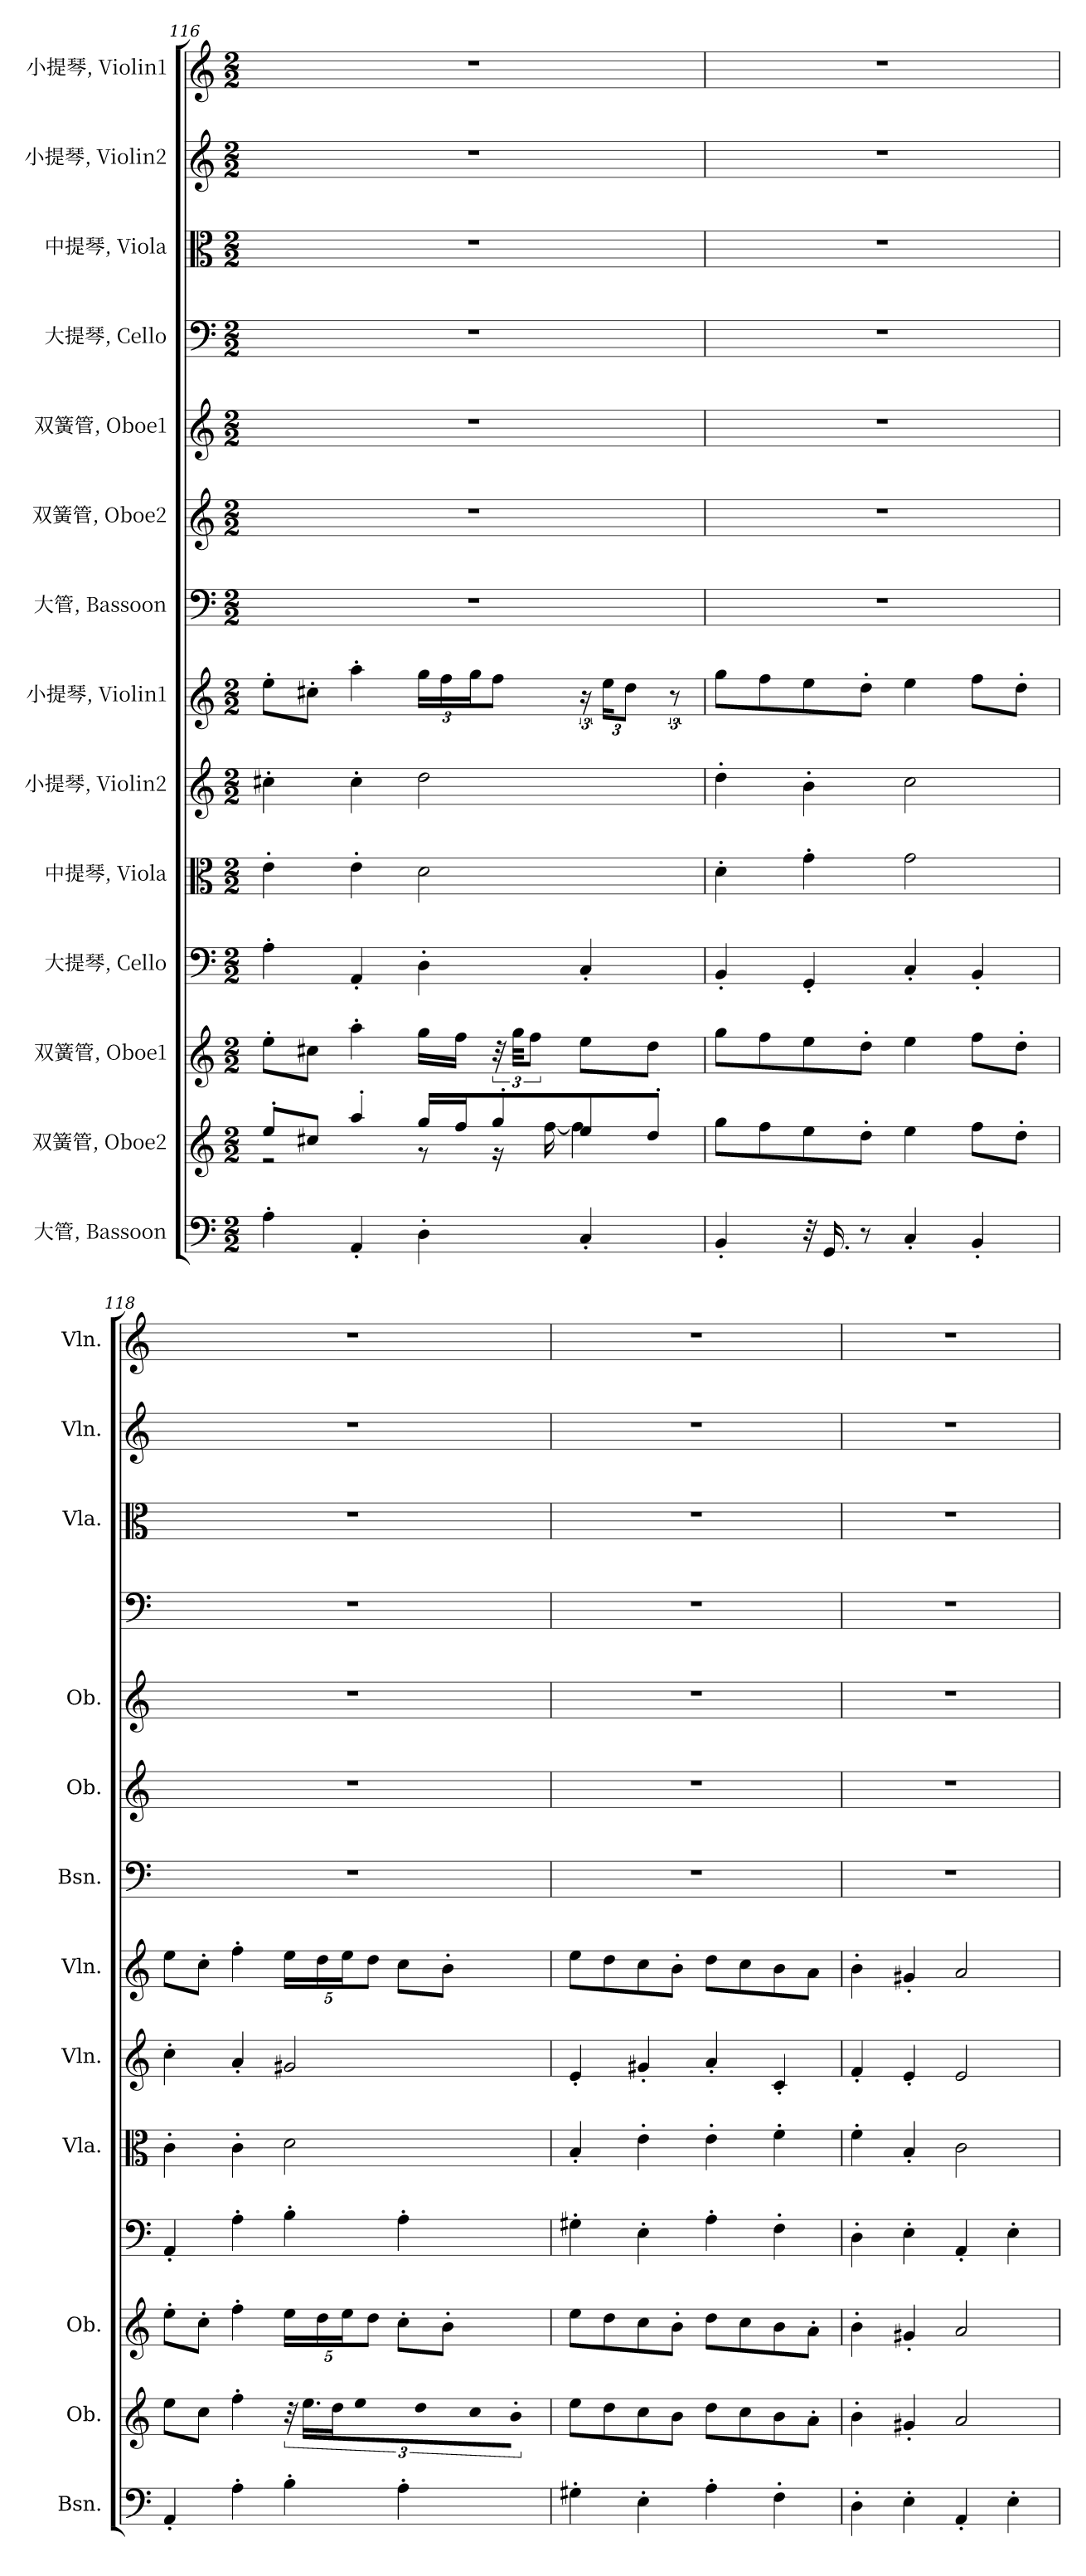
**kern	**kern	**kern	**kern	**kern	**kern	**kern	**kern	**kern	**kern	**kern	**kern	**kern	**kern
*part14	*part13	*part12	*part11	*part10	*part9	*part8	*part7	*part6	*part5	*part4	*part3	*part2	*part1
*staff14	*staff13	*staff12	*staff11	*staff10	*staff9	*staff8	*staff7	*staff6	*staff5	*staff4	*staff3	*staff2	*staff1
*I"大管, Bassoon	*I"双簧管, Oboe2	*I"双簧管, Oboe1	*I"大提琴, Cello	*I"中提琴, Viola	*I"小提琴, Violin2	*I"小提琴, Violin1	*I"大管, Bassoon	*I"双簧管, Oboe2	*I"双簧管, Oboe1	*I"大提琴, Cello	*I"中提琴, Viola	*I"小提琴, Violin2	*I"小提琴, Violin1
*I'Bsn.	*I'Ob.	*I'Ob.	*	*I'Vla.	*I'Vln.	*I'Vln.	*I'Bsn.	*I'Ob.	*I'Ob.	*	*I'Vla.	*I'Vln.	*I'Vln.
*clefF4	*clefG2	*clefG2	*clefF4	*clefC3	*clefG2	*clefG2	*clefF4	*clefG2	*clefG2	*clefF4	*clefC3	*clefG2	*clefG2
*k[]	*k[]	*k[]	*k[]	*k[]	*k[]	*k[]	*k[]	*k[]	*k[]	*k[]	*k[]	*k[]	*k[]
*M2/2	*M2/2	*M2/2	*M2/2	*M2/2	*M2/2	*M2/2	*M2/2	*M2/2	*M2/2	*M2/2	*M2/2	*M2/2	*M2/2
=116	=116	=116	=116	=116	=116	=116	=116	=116	=116	=116	=116	=116	=116
*	*^	*	*	*	*	*	*	*	*	*	*	*	*
4A'\	8ee'/L	2r	8ee'\L	4A'\	4e'\	4cc#X'\	8ee'\L	1r	1r	1r	1r	1r	1r	1r
.	8cc#X/J	.	8cc#X\J	.	.	.	8cc#X'\J	.	.	.	.	.	.	.
4AA'/	4aa'/	.	4aa'\	4AA'/	4e'\	4cc#'\	4aa'\	.	.	.	.	.	.	.
*	*	*	*	*	*	*	*Xbrackettup	*	*	*	*	*	*	*
4D'\	16gg/LL	8r	16gg\LL	4D'\	2d\	2dd\	24gg\LL	.	.	.	.	.	.	.
.	.	.	.	.	.	.	24ff\	.	.	.	.	.	.	.
.	16ff/J	.	16ff\JJ	.	.	.	.	.	.	.	.	.	.	.
.	.	.	.	.	.	.	24gg\J	.	.	.	.	.	.	.
.	8gg'/	16r	48r	.	.	.	8ff\J	.	.	.	.	.	.	.
.	.	.	48gg\KKL	.	.	.	.	.	.	.	.	.	.	.
.	.	.	12ff\J	.	.	.	.	.	.	.	.	.	.	.
.	.	[16ff\	.	.	.	.	.	.	.	.	.	.	.	.
*	*	*	*	*	*	*	*brackettup	*	*	*	*	*	*	*
4C'/	8ee/	4ff\]	8ee\L	4C'/	.	.	24r	.	.	.	.	.	.	.
.	.	.	.	.	.	.	24ee\KL	.	.	.	.	.	.	.
.	.	.	.	.	.	.	12dd\J	.	.	.	.	.	.	.
.	8dd'/J	.	8dd\J	.	.	.	.	.	.	.	.	.	.	.
.	.	.	.	.	.	.	12r	.	.	.	.	.	.	.
*	*v	*v	*	*	*	*	*	*	*	*	*	*	*	*
!!LO:PB:g=z
=117	=117	=117	=117	=117	=117	=117	=117	=117	=117	=117	=117	=117	=117
4BB'/	8gg\L	8gg\L	4BB'/	4d'\	4dd'\	8gg\L	1r	1r	1r	1r	1r	1r	1r
.	8ff\	8ff\	.	.	.	8ff\	.	.	.	.	.	.	.
32r	8ee\	8ee\	4GG'/	4g'\	4b'\	8ee\	.	.	.	.	.	.	.
16.GG/	.	.	.	.	.	.	.	.	.	.	.	.	.
8r	8dd'\J	8dd'\J	.	.	.	8dd'\J	.	.	.	.	.	.	.
4C'/	4ee\	4ee\	4C'/	2g\	2cc\	4ee\	.	.	.	.	.	.	.
4BB'/	8ff\L	8ff\L	4BB'/	.	.	8ff\L	.	.	.	.	.	.	.
.	8dd'\J	8dd'\J	.	.	.	8dd'\J	.	.	.	.	.	.	.
=118	=118	=118	=118	=118	=118	=118	=118	=118	=118	=118	=118	=118	=118
4AA'/	8ee\L	8ee'\L	4AA'/	4c'\	4cc'\	8ee\L	1r	1r	1r	1r	1r	1r	1r
.	8cc\J	8cc'\J	.	.	.	8cc'\J	.	.	.	.	.	.	.
4A'\	4ff'\	4ff'\	4A'\	4c'\	4a'/	4ff'\	.	.	.	.	.	.	.
*	*	*Xbrackettup	*	*	*	*Xbrackettup	*	*	*	*	*	*	*
4B'\	48r	20ee\LL	4B'\	2d\	2g#X/	20ee\LL	.	.	.	.	.	.	.
.	24.ee\LL	.	.	.	.	.	.	.	.	.	.	.	.
.	.	20dd\	.	.	.	20dd\	.	.	.	.	.	.	.
.	24dd\	.	.	.	.	.	.	.	.	.	.	.	.
.	.	20ee\J	.	.	.	20ee\J	.	.	.	.	.	.	.
.	16ee\	.	.	.	.	.	.	.	.	.	.	.	.
.	.	10dd\J	.	.	.	10dd\J	.	.	.	.	.	.	.
.	16dd\J	.	.	.	.	.	.	.	.	.	.	.	.
4A'\	8cc\	8cc'\L	4A'\	.	.	8cc\L	.	.	.	.	.	.	.
.	8b'\J	8b'\J	.	.	.	8b'\J	.	.	.	.	.	.	.
=119	=119	=119	=119	=119	=119	=119	=119	=119	=119	=119	=119	=119	=119
4G#X'\	8ee\L	8ee\L	4G#X'\	4B'/	4e'/	8ee\L	1r	1r	1r	1r	1r	1r	1r
.	8dd\	8dd\	.	.	.	8dd\	.	.	.	.	.	.	.
4E'\	8cc\	8cc\	4E'\	4e'\	4g#X'/	8cc\	.	.	.	.	.	.	.
.	8b\J	8b'\J	.	.	.	8b'\J	.	.	.	.	.	.	.
4A'\	8dd\L	8dd\L	4A'\	4e'\	4a'/	8dd\L	.	.	.	.	.	.	.
.	8cc\	8cc\	.	.	.	8cc\	.	.	.	.	.	.	.
4F'\	8b\	8b\	4F'\	4f'\	4c'/	8b\	.	.	.	.	.	.	.
.	8a'\J	8a'\J	.	.	.	8a\J	.	.	.	.	.	.	.
=120	=120	=120	=120	=120	=120	=120	=120	=120	=120	=120	=120	=120	=120
4D'\	4b'\	4b'\	4D'\	4f'\	4f'/	4b'\	1r	1r	1r	1r	1r	1r	1r
4E'\	4g#X'/	4g#X'/	4E'\	4B'/	4e'/	4g#X'/	.	.	.	.	.	.	.
4AA'/	2a/	2a/	4AA'/	2c\	2e/	2a/	.	.	.	.	.	.	.
4E'\	.	.	4E'\	.	.	.	.	.	.	.	.	.	.
=	=	=	=	=	=	=	=	=	=	=	=	=	=
*-	*-	*-	*-	*-	*-	*-	*-	*-	*-	*-	*-	*-	*-
